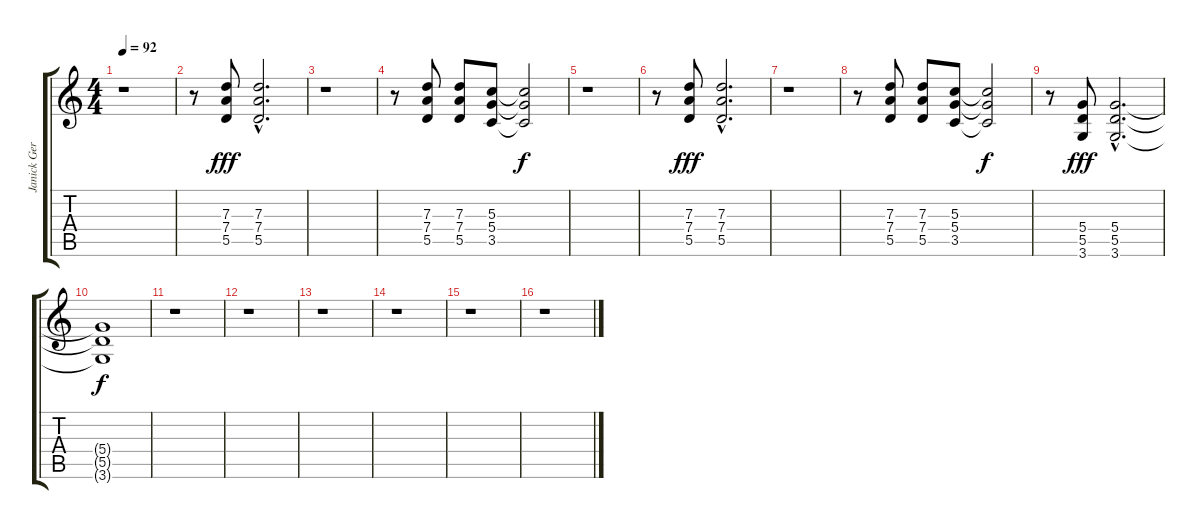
\track ("Janick Gers" "Janick Ger") {instrument distortionguitar}
\staff {score tabs}
\tuning (E4 B3 G3 D3 A2 E2) {hide}
\ts (4 4)
\tempo 92
\tempo 88
\tempo 92
\clef g2
\ks c
r.1{dy fff instrument distortionguitar} |
r.8 (7.3 7.4 5.5).8 (7.3{hac} 7.4{hac} 5.5{hac}).2{d} |
r.1 |
r.8 (7.3 7.4 5.5).8 (7.3 7.4 5.5).8 (5.3 5.4 3.5).8 (5.3{t} 5.4{t} 3.5{t}).2{dy f} |
r.1 |
r.8 (7.3 7.4 5.5).8{dy fff} (7.3{hac} 7.4{hac} 5.5{hac}).2{d} |
r.1 |
r.8 (7.3 7.4 5.5).8 (7.3 7.4 5.5).8 (5.3 5.4 3.5).8 (5.3{t} 5.4{t} 3.5{t}).2{dy f} |
r.8 (5.4 5.5 3.6).8{dy fff} (5.4{hac} 5.5{hac} 3.6{hac}).2{d} |
(5.4{t} 5.5{t} 3.6{t}).1{dy f} |
r.1 |
r.1 |
r.1 |
r.1 |
r.1 |
r.1
